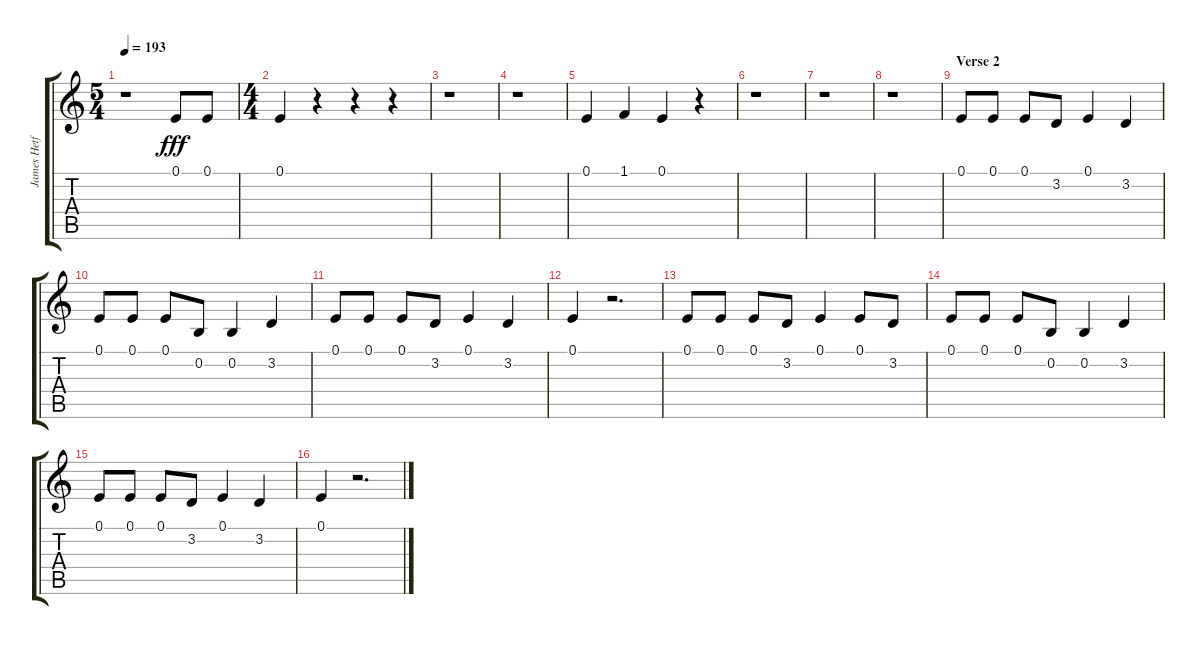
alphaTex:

\track ("James Hetfield - Vocals" "James Hetf") {instrument baritonesax}
\staff {score tabs}
\tuning (E4 B3 G3 D3 A2 E2) {hide}
\ts (5 4)
\tempo 193
\clef g2
\ks c
r.1{dy fff} 0.1.8 0.1.8 |
\ts (4 4)
0.1.4 r.4 r.4 r.4 |
r.1 |
r.1 |
0.1.4 1.1.4 0.1.4 r.4 |
r.1 |
r.1 |
r.1 |
\section ("" "Verse 2")
0.1.8 0.1.8 0.1.8 3.2.8 0.1.4 3.2.4 |
0.1.8 0.1.8 0.1.8 0.2.8 0.2.4 3.2.4 |
0.1.8 0.1.8 0.1.8 3.2.8 0.1.4 3.2.4 |
0.1.4 r.2{d} |
0.1.8 0.1.8 0.1.8 3.2.8 0.1.4 0.1.8 3.2.8 |
0.1.8 0.1.8 0.1.8 0.2.8 0.2.4 3.2.4 |
0.1.8 0.1.8 0.1.8 3.2.8 0.1.4 3.2.4 |
0.1.4 r.2{d}
